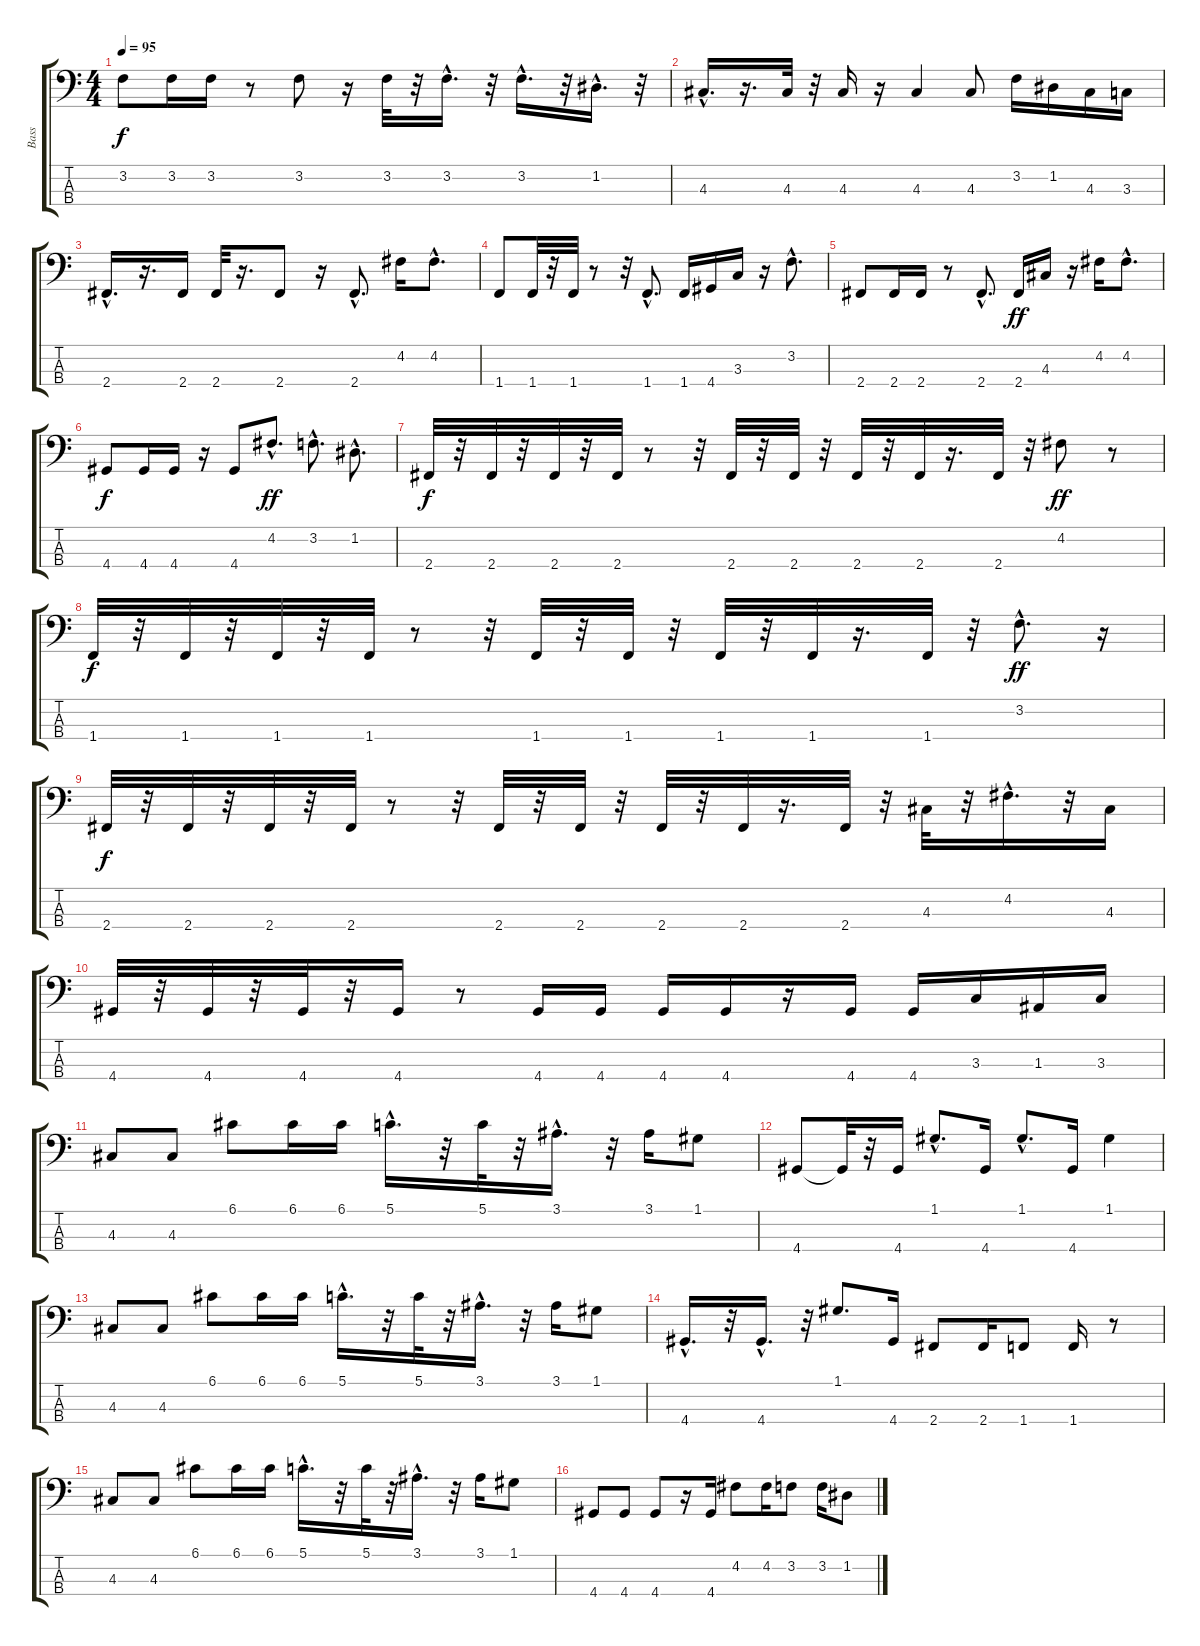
\track ("Bass" "Bass") {instrument fretlessbass}
\staff {score tabs}
\tuning (G2 D2 A1 E1) {hide}
\ts (4 4)
\tempo 95
\clef f4
\ks c
3.2.8{dy f} 3.2.16 3.2.16 r.8 3.2.8 r.16 3.2.32 r.32 3.2{hac}.16{d} r.32 3.2{hac}.16{d} r.32 1.2{hac}.16{d} r.32 |
4.3{hac}.16{d} r.16{d} 4.3.32 r.32 4.3.16 r.16 4.3.4 4.3.8 3.2.16 1.2.16 4.3.16 3.3.16 |
2.4{hac}.16{d} r.16{d} 2.4.16 2.4.32 r.16{d} 2.4.8 r.16 2.4{hac}.8{d} 4.2.16 4.2{hac}.8{d} |
1.4.8 1.4.32 r.32 1.4.32 r.8 r.32 1.4{hac}.8{d} 1.4.16 4.4.16 3.3.16 r.16 3.2{hac}.8{d} |
2.4.8 2.4.16 2.4.16 r.8 2.4{hac}.8{d} 2.4.16{dy ff} 4.3.16 r.16 4.2.16 4.2{hac}.8{d} |
4.4.8{dy f} 4.4.16 4.4.16 r.16 4.4.8 4.2{hac}.8{d dy ff} 3.2{hac}.8{d} 1.2{hac}.8{d} |
2.4.32{dy f} r.32 2.4.32 r.32 2.4.32 r.32 2.4.32 r.8 r.32 2.4.32 r.32 2.4.32 r.32 2.4.32 r.32 2.4.32 r.16{d} 2.4.32 r.32 4.2.8{dy ff} r.8 |
1.4.32{dy f} r.32 1.4.32 r.32 1.4.32 r.32 1.4.32 r.8 r.32 1.4.32 r.32 1.4.32 r.32 1.4.32 r.32 1.4.32 r.16{d} 1.4.32 r.32 3.2{hac}.8{d dy ff} r.16 |
2.4.32{dy f} r.32 2.4.32 r.32 2.4.32 r.32 2.4.32 r.8 r.32 2.4.32 r.32 2.4.32 r.32 2.4.32 r.32 2.4.32 r.16{d} 2.4.32 r.32 4.3.32 r.32 4.2{hac}.16{d} r.32 4.3.16 |
4.4.32 r.32 4.4.32 r.32 4.4.32 r.32 4.4.16 r.8 4.4.16 4.4.16 4.4.16 4.4.16 r.16 4.4.16 4.4.16 3.3.16 1.3.16 3.3.16 |
4.3.8 4.3.8 6.1.8 6.1.16 6.1.16 5.1{hac}.16{d} r.32 5.1.32 r.32 3.1{hac}.16{d} r.32 3.1.16 1.1.8 |
4.4.8 4.4{t}.32 r.32 4.4.16 1.1{hac}.8{d} 4.4.16 1.1{hac}.8{d} 4.4.16 1.1.4 |
4.3.8 4.3.8 6.1.8 6.1.16 6.1.16 5.1{hac}.16{d} r.32 5.1.32 r.32 3.1{hac}.16{d} r.32 3.1.16 1.1.8 |
4.4{hac}.16{d} r.32 4.4{hac}.16{d} r.32 1.1.8{d} 4.4.16 2.4.8 2.4.16 1.4.8 1.4.16 r.8 |
4.3.8 4.3.8 6.1.8 6.1.16 6.1.16 5.1{hac}.16{d} r.32 5.1.32 r.32 3.1{hac}.16{d} r.32 3.1.16 1.1.8 |
4.4.8 4.4.8 4.4.8 r.16 4.4.16 4.2.8 4.2.16 3.2.8 3.2.16 1.2.8
